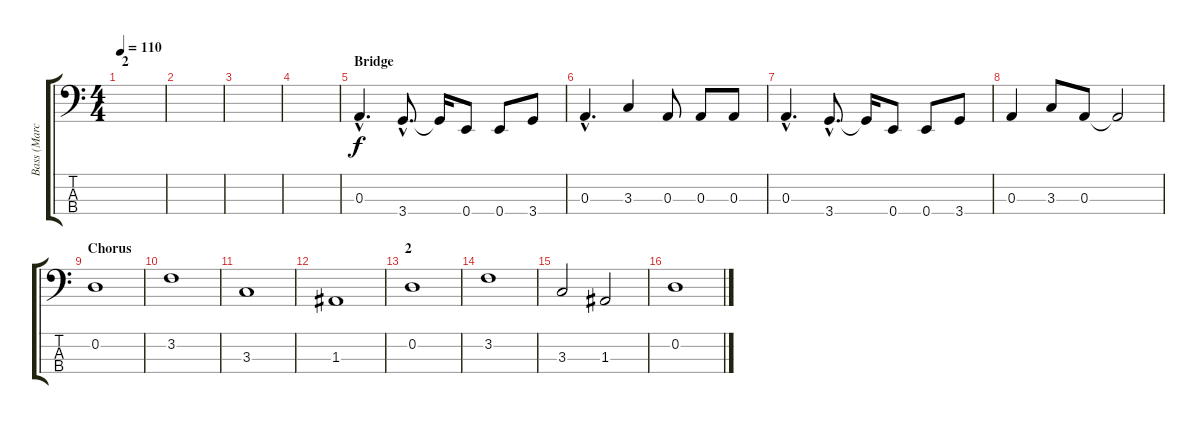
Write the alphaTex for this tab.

\track ("Bass (Marc Simon)" "Bass (Marc") {instrument electricbassfinger}
\staff {score tabs}
\tuning (G2 D2 A1 E1) {hide}
\ts (4 4)
\section ("" "2")
\tempo 110
\clef f4
\ks c
|
|
|
|
\section ("" "Bridge")
0.3{hac}.4{d} 3.4{hac}.8{d} 3.4{t}.16 0.4.8 0.4.8 3.4.8 |
0.3{hac}.4{d} 3.3.4 0.3.8 0.3.8 0.3.8 |
0.3{hac}.4{d} 3.4{hac}.8{d} 3.4{t}.16 0.4.8 0.4.8 3.4.8 |
0.3.4 3.3.8 0.3.8 0.3{t}.2 |
\section ("" "Chorus")
0.2.1 |
3.2.1 |
3.3.1 |
1.3.1 |
\section ("" "2")
0.2.1 |
3.2.1 |
3.3.2 1.3.2 |
0.2.1
